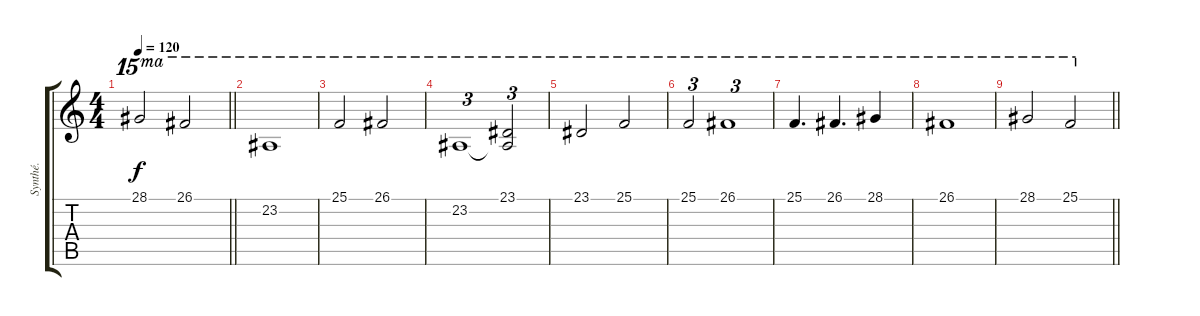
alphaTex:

\track ("Synthé." "Synthé.") {instrument stringensemble1}
\staff {score tabs}
\tuning (E4 B3 G3 D3 A2 E2) {hide}
\ts (4 4)
\tempo 120
\clef g2
\barLineRight lightlight
\ks c
28.1.2{ot 15ma dy f} 26.1.2{ot 15ma} |
23.2.1{ot 15ma} |
25.1.2{ot 15ma} 26.1.2{ot 15ma} |
23.2.1{tu (3 2) ot 15ma} (23.1 23.2{t}).2{tu (3 2) ot 15ma} |
23.1.2{ot 15ma} 25.1.2{ot 15ma} |
25.1.2{tu (3 2) ot 15ma} 26.1.1{tu (3 2) ot 15ma} |
25.1.4{d ot 15ma} 26.1.4{d ot 15ma} 28.1.4{ot 15ma} |
26.1.1{ot 15ma} |
\barLineRight lightlight
28.1.2{ot 15ma} 25.1.2{ot 15ma}
